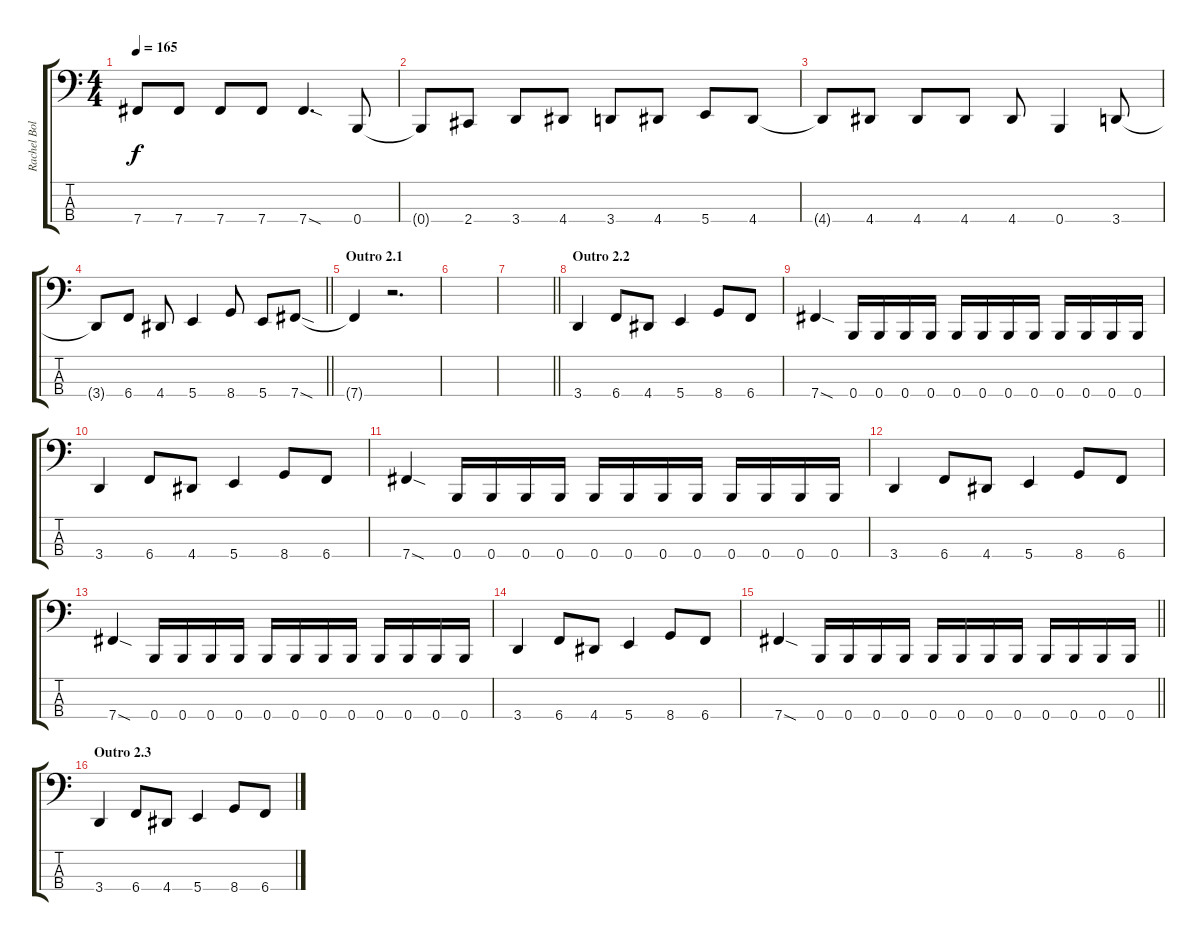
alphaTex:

\track ("Rachel Bolan" "Rachel Bol") {instrument electricbasspick}
\staff {score tabs}
\tuning (E2 B1 Gb1 B0) {hide}
\ts (4 4)
\tempo 165
\clef f4
\ks c
7.4{t}.8{dy f} 7.4.8 7.4.8 7.4.8 7.4{sod}.4{d} 0.4.8 |
0.4{t}.8 2.4.8 3.4.8 4.4.8 3.4.8 4.4.8 5.4.8 4.4.8 |
4.4{t}.8 4.4.8 4.4.8 4.4.8 4.4.8 0.4.4 3.4.8 |
\barLineRight lightlight
3.4{t}.8 6.4.8 4.4.8 5.4.4 8.4.8 5.4.8 7.4{sod}.8 |
\section ("" "Outro 2.1")
7.4{t}.4 r.2{d} |
|
\barLineRight lightlight
|
\section ("" "Outro 2.2")
3.4.4 6.4.8 4.4.8 5.4.4 8.4.8 6.4.8 |
7.4{sod}.4 0.4.16 0.4.16 0.4.16 0.4.16 0.4.16 0.4.16 0.4.16 0.4.16 0.4.16 0.4.16 0.4.16 0.4.16 |
3.4.4 6.4.8 4.4.8 5.4.4 8.4.8 6.4.8 |
7.4{sod}.4 0.4.16 0.4.16 0.4.16 0.4.16 0.4.16 0.4.16 0.4.16 0.4.16 0.4.16 0.4.16 0.4.16 0.4.16 |
3.4.4 6.4.8 4.4.8 5.4.4 8.4.8 6.4.8 |
7.4{sod}.4 0.4.16 0.4.16 0.4.16 0.4.16 0.4.16 0.4.16 0.4.16 0.4.16 0.4.16 0.4.16 0.4.16 0.4.16 |
3.4.4 6.4.8 4.4.8 5.4.4 8.4.8 6.4.8 |
\barLineRight lightlight
7.4{sod}.4 0.4.16 0.4.16 0.4.16 0.4.16 0.4.16 0.4.16 0.4.16 0.4.16 0.4.16 0.4.16 0.4.16 0.4.16 |
\section ("" "Outro 2.3")
3.4.4 6.4.8 4.4.8 5.4.4 8.4.8 6.4.8
